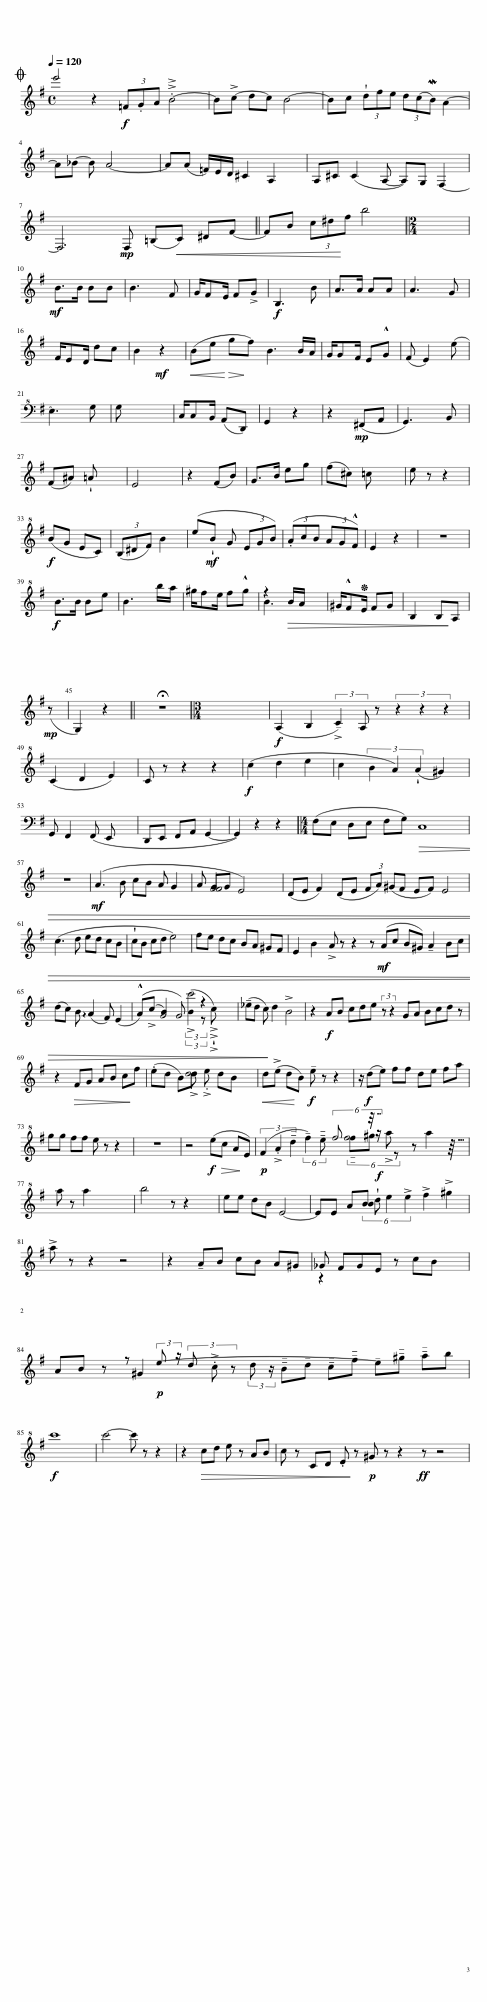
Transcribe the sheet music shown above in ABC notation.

X:1
%%score ( 1 2 )
L:1/8
Q:1/4=120
M:4/4
I:linebreak $
K:G
V:1 treble
V:2 treble
V:1
O e'4 z2!f! (3=F.GA !>!.B4- | B!>!c- dc B4- | Bc (3!wedge!dfe (3d(cMB) A2- |$ A_B- B A4- x | A(A =F/)E/D/ ^C2 A,2 x/ | %5
 A,^C (C2 A,- A,)G, F,2- |$ F,6!mp! F, (=B,!<(!C) ^DF- | FB (3c^d!<)!f b4 |[M:2/4] x4 |$!mf! B>B BB | %10
 B3 F | G/FE/ F!>!G |!f! B,3 B | A>A AA | A3 G |$ %15
 F/ED/ dc | B2!mf! z2 |!<(! (Be!<)!!>(! g!>)!f) B3 B/A/ | G/GF/ E!^!G | (F E2) (e |$ %20
 E3) G | G x3 | C/CB,/ (A,D,) | G,2 z2 | z2!mp! (^F,A, | %25
 G,3) B, |$ (F^A) !wedge!=A x | E4 | z2 (FB) | G>B eg | %30
 (f^c) =c x | e z z2 |$!f! (bg ec) | (3(B^df) b2 | (e'!mf!!wedge!b g (3egb) | %35
 (3(.ac'b (3ag!^!f) | e2 z2 | z4 |$!f! b>b be' | b3 b'/a'/ | %40
 ^g'/f'e'/ f'!^!g' | z2!>(! b/a/ x | ^g/!^!fe/ fg | B2 B!>)!A |$!mp! (z | %45
 G,2) z2 | !fermata!z4 |[M:3/4] x6 |!f! (A,2 B,2 (3:2:2!>!!tenuto!C2) A, z (3z2 z2 z2 |$ (c2 d2 e2) | %50
 c z z2 z2 |!f! (c'2 d'2 e'2 | c'2 (3b2 a2) (!wedge!a2 ^g2) |$ G,, F,,2 (F,, E,, x | D,,E,, F,,A,, G,,2- | %55
 G,,2) z2 z2 |[M:4/4] (F,E, D,E, F,G,)!>(! C,8 |$ z8 |!mf! (A3 B cB A G2 | A [FG]2 E4) x | %60
 (DE F2) (DE (3FA) (^GF EF) E4 |$ (c3 d ed cB | !wedge!cB cd e4) | fe dc BA ^GF | E2 B2 !>!A z z2 z!mf! (Ac B^G) !tenuto!A2 Bc |$ %65
 (dc) B (!arpeggio!A2 F) (E2 | (!^!A)(!>!c [GB]2) G) (3:2:1!>!c'4 x13/12 | (!tenuto!_ed c)!>)! d2 !>!B4 | z2!f! AB cde (3:2:2z z2 GA Bcd z |$ z2!>(! FG AB c!>)!f | %70
 (.ed B)!>!d x dB x |!<(! d(!>!e d!<)!B)!f! !tenuto!e z z2 | z/!f! (de) ff de fa |$ g'g' f'f' e' z z2 | z8 | %75
 z4!f! (e'!>(!c' a!>)!e) |!p! (3(f2 !>!.a2 !tenuto!d'2 (6:4:2!tenuto!f'2) !tenuto!e' (6:4:2f' x43/64 z29/64!f! !>!a' z a'2 x/12 z7/32 |$ a' z a'2 x4 | b'4 z z2 x | e'e' d'b e4- | %80
 ee a(6:4:4[bb] !wedge!d' e'2 !>!e'2 !>!f'2 !>!^g'2 |$ !>!a z z2 z4 | z2 !tenuto!AB cB A^G | _G FGE z cB x |$ AB z z!p! (3:2:2e- z/ (3d !>!.c z (3:2:2d z/ !tenuto!B!tenuto!d !tenuto!c!tenuto!f !tenuto!e!tenuto!^g !tenuto!ab |$ %85
!f! c''8 | c''4- c'' z z2 | z2!>(! c'd' e' z ab | c' z cd .e!>)! z!p! ^g z z2!ff! z z4 | %89
V:2
 x12 | x8 | x8 |$ x8 | x8 | %5
 x9 |$ x11 | x8 |[M:2/4] x4 |$ x4 | %10
 x4 | x4 | x4 | x4 | x4 |$ %15
 x4 | x4 | x8 | x4 | x4 |$ %20
 x4 | x4 | x4 | x4 | x4 | %25
 x4 |$ x4 | x4 | x4 | x4 | %30
 x4 | x4 |$ x4 | x4 | x5 | %35
 x4 | x4 | x4 |$ x4 | x4 | %40
 x4 | b3 x | x4 | x4 |$ x | %45
 x4 | x4 |[M:3/4] x6 | x11 |$ x6 | %50
 x6 | x6 | x8 |$ x6 | x6 | %55
 x6 |[M:4/4] x14 |$ x8 | x9 | x FG x5 | %60
 x15 |$ x8 | x8 | x8 | x17 |$ %65
 x8 | x5 (3:2:2B2 z !>!!wedge!c x3/4 | x9 | x15 |$ x8 | %70
 x3 [dd] !>!.e x3 | x8 | x17/2 |$ x8 | x8 | %75
 x8 | x6 (6:4:3!tenuto![f'f']^g' z x41/12 |$ x8 | x8 | x8 | %80
 x11 |$ x8 | x8 | z2 x6 |$ x10/3 ^G2 x32/3 |$ %85
 x8 | x8 | x8 | x15 | %89
